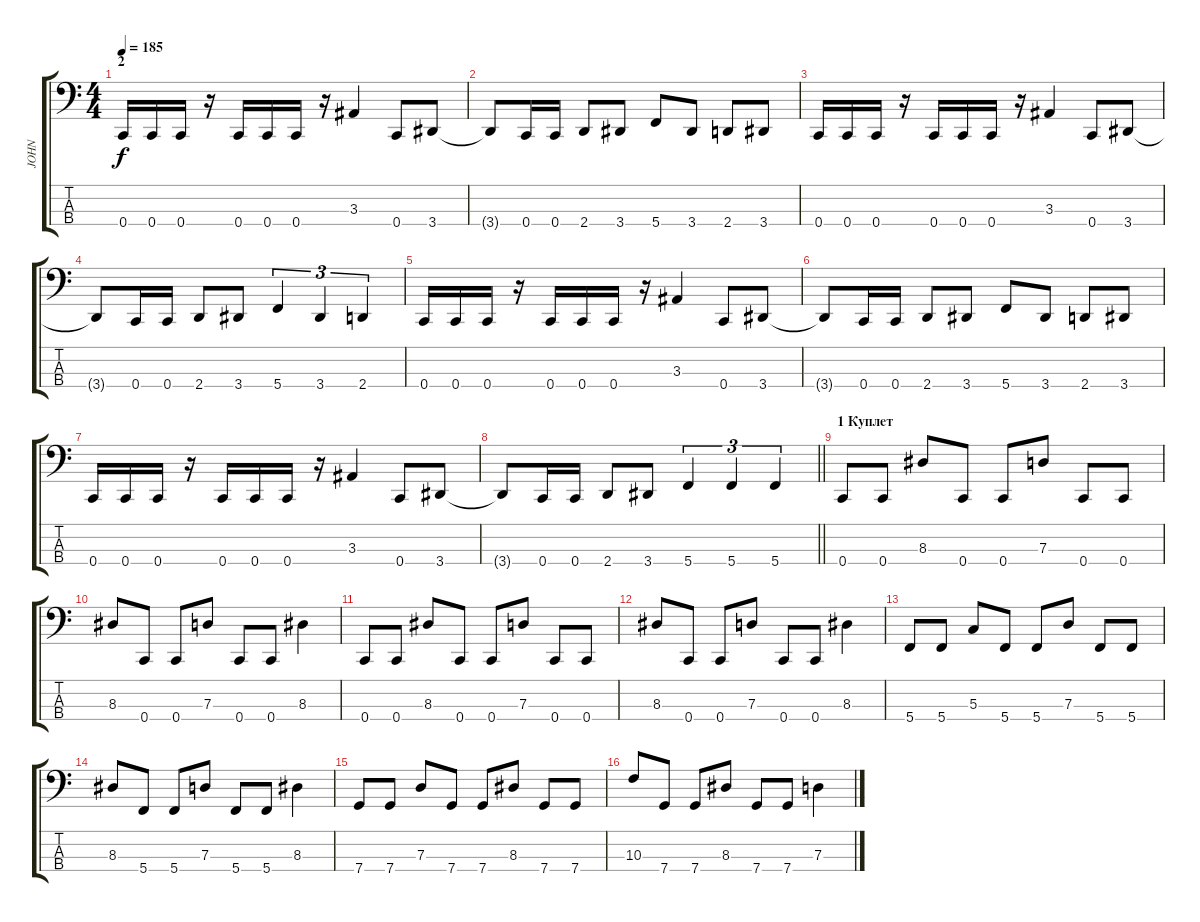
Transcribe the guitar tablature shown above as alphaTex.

\track ("JOHN" "JOHN") {instrument electricbassfinger}
\staff {score tabs}
\tuning (F2 C2 G1 C1) {hide}
\ts (4 4)
\section ("" "2")
\tempo 185
\clef f4
\ks c
0.4.16{dy f} 0.4.16 0.4.16 r.16 0.4.16 0.4.16 0.4.16 r.16 3.3.4 0.4.8 3.4.8 |
3.4{t}.8 0.4.16 0.4.16 2.4.8 3.4.8 5.4.8 3.4.8 2.4.8 3.4.8 |
0.4.16 0.4.16 0.4.16 r.16 0.4.16 0.4.16 0.4.16 r.16 3.3.4 0.4.8 3.4.8 |
3.4{t}.8 0.4.16 0.4.16 2.4.8 3.4.8 5.4.4{tu (3 2)} 3.4.4{tu (3 2)} 2.4.4{tu (3 2)} |
0.4.16 0.4.16 0.4.16 r.16 0.4.16 0.4.16 0.4.16 r.16 3.3.4 0.4.8 3.4.8 |
3.4{t}.8 0.4.16 0.4.16 2.4.8 3.4.8 5.4.8 3.4.8 2.4.8 3.4.8 |
0.4.16 0.4.16 0.4.16 r.16 0.4.16 0.4.16 0.4.16 r.16 3.3.4 0.4.8 3.4.8 |
\barLineRight lightlight
3.4{t}.8 0.4.16 0.4.16 2.4.8 3.4.8 5.4.4{tu (3 2)} 5.4.4{tu (3 2)} 5.4.4{tu (3 2)} |
\section ("" "1 Куплет")
0.4.8 0.4.8 8.3.8 0.4.8 0.4.8 7.3.8 0.4.8 0.4.8 |
8.3.8 0.4.8 0.4.8 7.3.8 0.4.8 0.4.8 8.3.4 |
0.4.8 0.4.8 8.3.8 0.4.8 0.4.8 7.3.8 0.4.8 0.4.8 |
8.3.8 0.4.8 0.4.8 7.3.8 0.4.8 0.4.8 8.3.4 |
5.4.8 5.4.8 5.3.8 5.4.8 5.4.8 7.3.8 5.4.8 5.4.8 |
8.3.8 5.4.8 5.4.8 7.3.8 5.4.8 5.4.8 8.3.4 |
7.4.8 7.4.8 7.3.8 7.4.8 7.4.8 8.3.8 7.4.8 7.4.8 |
10.3.8 7.4.8 7.4.8 8.3.8 7.4.8 7.4.8 7.3.4
